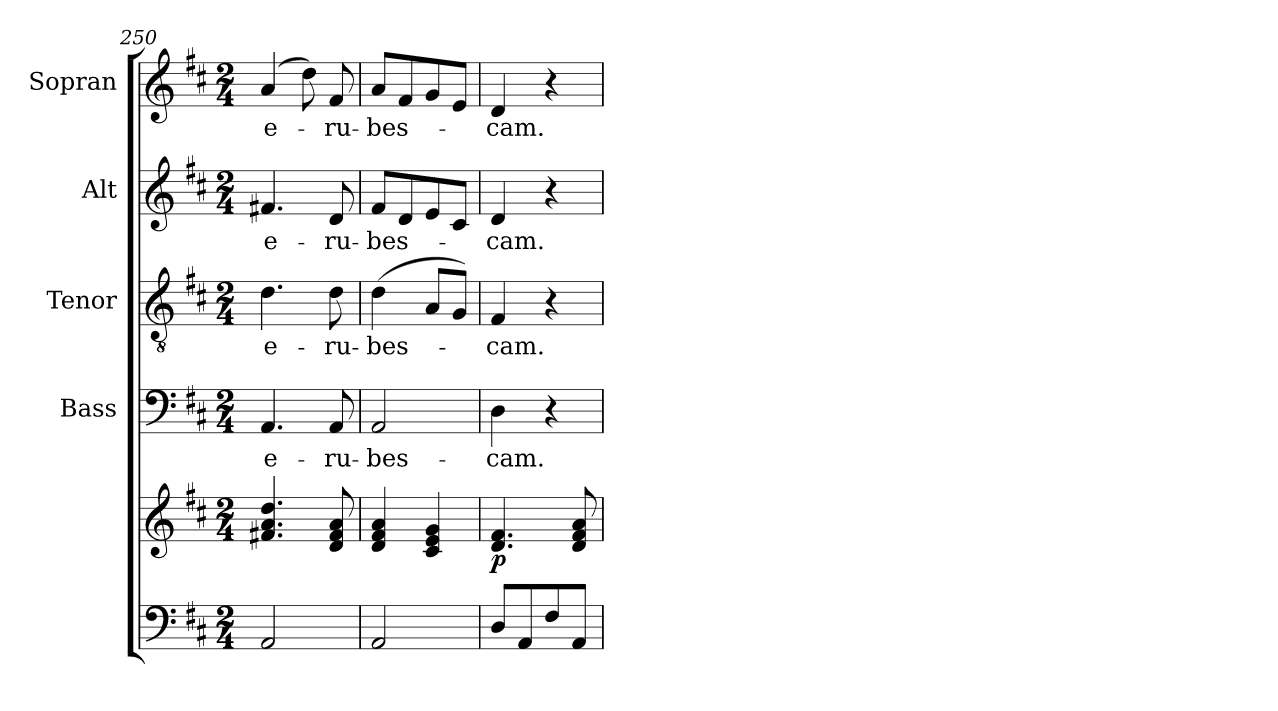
**kern	**kern	**dynam	**kern	**text	**kern	**text	**kern	**text	**kern	**text
*part5	*part5	*part5	*part4	*part4	*part3	*part3	*part2	*part2	*part1	*part1
*staff6	*staff5	*staff5/6	*staff4	*staff4	*staff3	*staff3	*staff2	*staff2	*staff1	*staff1
*	*	*	*I"Bass	*	*I"Tenor	*	*I"Alt	*	*I"Sopran	*
*	*	*	*I'B.	*	*I'T.	*	*I'A.	*	*I'S.	*
*clefF4	*clefG2	*	*clefF4	*	*clefGv2	*	*clefG2	*	*clefG2	*
*k[f#c#]	*k[f#c#]	*	*k[f#c#]	*	*k[f#c#]	*	*k[f#c#]	*	*k[f#c#]	*
*D:	*D:	*	*D:	*	*D:	*	*D:	*	*D:	*
*M2/4	*M2/4	*	*M2/4	*	*M2/4	*	*M2/4	*	*M2/4	*
=250	=250	=250	=250	=250	=250	=250	=250	=250	=250	=250
!	!	!	!	!LO:LY:b	!	!LO:LY:b	!	!LO:LY:b	!	!LO:LY:b
2AA/	4.f#X/ 4.a/ 4.dd/	.	4.AA/	e-	4.d\	e-	4.f#X/	e-	(4a/	e-
.	.	.	.	.	.	.	.	.	8dd\)	.
!	!	!	!	!LO:LY:b	!	!LO:LY:b	!	!LO:LY:b	!	!LO:LY:b
.	8d/ 8f#/ 8a/	.	8AA/	-ru-	8d\	-ru-	8d/	-ru-	8f#/	-ru-
=251	=251	=251	=251	=251	=251	=251	=251	=251	=251	=251
!	!	!	!	!LO:LY:b	!	!LO:LY:b	!	!LO:LY:b	!	!LO:LY:b
2AA/	4d/ 4f#/ 4a/	.	2AA/	-bes-	(>4d\	-bes-	8f#/L	-bes-	8a/L	-bes-
.	.	.	.	.	.	.	8d/	.	8f#/	.
.	4c#/ 4e/ 4g/	.	.	.	8A/L	.	8e/	.	8g/	.
.	.	.	.	.	8G/J)	.	8c#/J	.	8e/J	.
=252	=252	=252	=252	=252	=252	=252	=252	=252	=252	=252
!	!	!LO:DY:b	!	!LO:LY:b	!	!LO:LY:b	!	!LO:LY:b	!	!LO:LY:b
8D/L	4.d/ 4.f#/	p	4D\	-cam.	4F#/	-cam.	4d/	-cam.	4d/	-cam.
8AA/	.	.	.	.	.	.	.	.	.	.
8F#/	.	.	4r	.	4r	.	4r	.	4r	.
8AA/J	8d/ 8f#/ 8a/	.	.	.	.	.	.	.	.	.
=	=	=	=	=	=	=	=	=	=	=
*-	*-	*-	*-	*-	*-	*-	*-	*-	*-	*-
